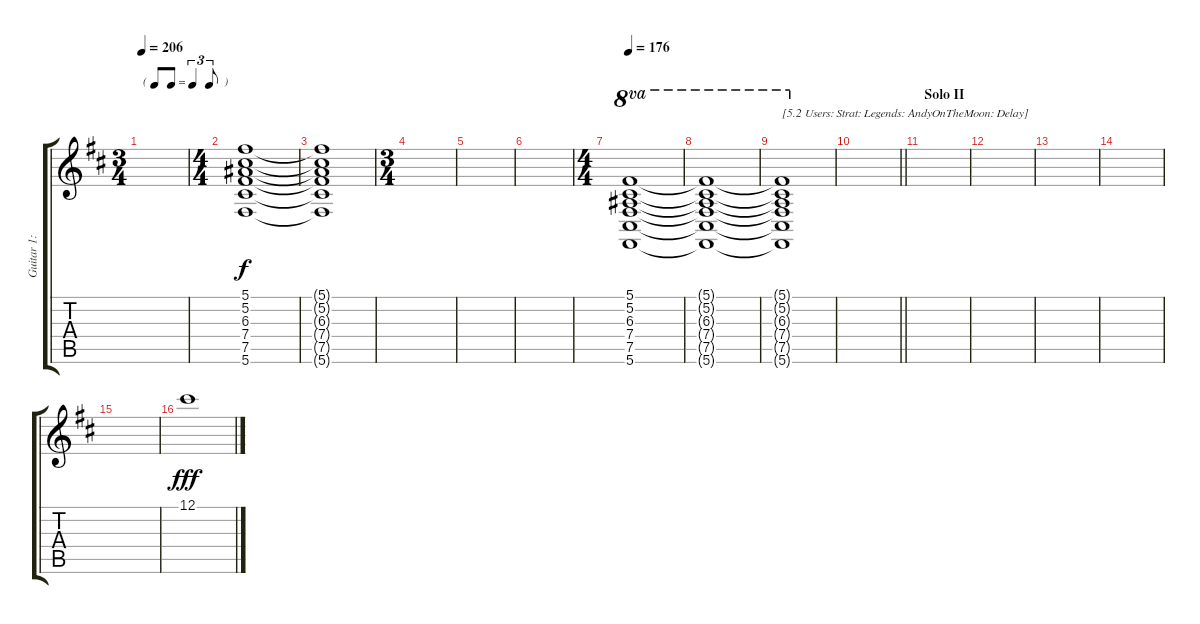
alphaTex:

\track ("Guitar 1: Tony" "Guitar 1: ") {instrument distortionguitar}
\staff {score tabs}
\tuning (Db4 Ab3 E3 B2 Gb2 Db2) {hide}
\ts (3 4)
\tf triplet8th
\tempo 206
\clef g2
\ks d
|
\ts (4 4)
(5.1 5.2 6.3 7.4 7.5 5.6).1 |
(5.1{t} 5.2{t} 6.3{t} 7.4{t} 7.5{t} 5.6{t}).1 |
\ts (3 4)
|
|
|
\ts (4 4)
\tempo 176
(5.1 5.2 6.3 7.4 7.5 5.6).1{ot 8va} |
(5.1{t} 5.2{t} 6.3{t} 7.4{t} 7.5{t} 5.6{t}).1{ot 8va} |
(5.1{t} 5.2{t} 6.3{t} 7.4{t} 7.5{t} 5.6{t}).1{ot 8va txt "[5.2 Users: Strat: Legends: AndyOnTheMoon: Delay]" volume 8} |
\barLineRight lightlight
|
\section ("" "Solo II")
|
|
|
|
|
12.1.1{dy fff volume 0}
